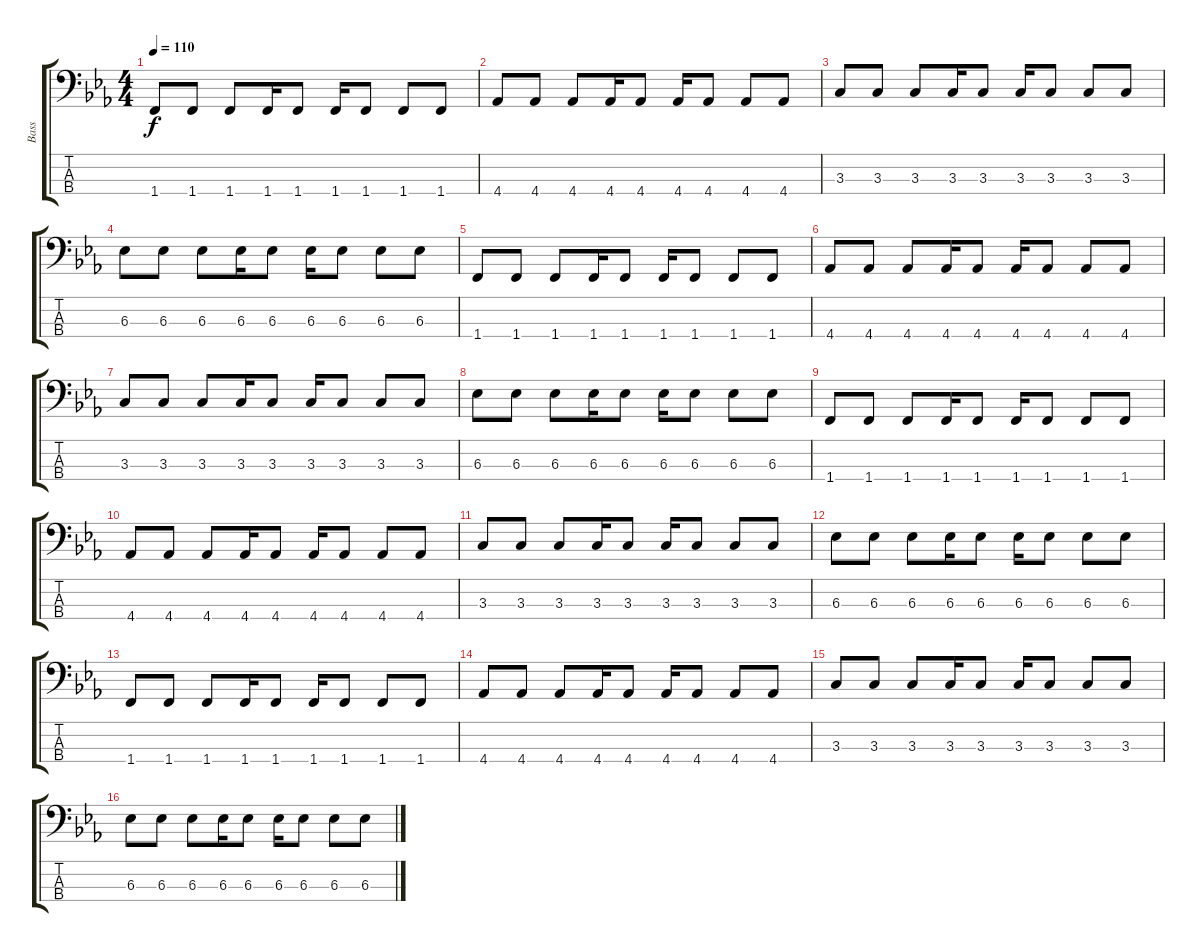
\track ("Bass" "Bass") {instrument acousticbass}
\staff {score tabs}
\tuning (G2 D2 A1 E1) {hide}
\ts (4 4)
\tempo 110
\clef f4
\ks eb
1.4.8{dy f} 1.4.8 1.4.8 1.4.16 1.4.8 1.4.16 1.4.8 1.4.8 1.4.8 |
4.4.8 4.4.8 4.4.8 4.4.16 4.4.8 4.4.16 4.4.8 4.4.8 4.4.8 |
3.3.8 3.3.8 3.3.8 3.3.16 3.3.8 3.3.16 3.3.8 3.3.8 3.3.8 |
6.3.8 6.3.8 6.3.8 6.3.16 6.3.8 6.3.16 6.3.8 6.3.8 6.3.8 |
1.4.8 1.4.8 1.4.8 1.4.16 1.4.8 1.4.16 1.4.8 1.4.8 1.4.8 |
4.4.8 4.4.8 4.4.8 4.4.16 4.4.8 4.4.16 4.4.8 4.4.8 4.4.8 |
3.3.8 3.3.8 3.3.8 3.3.16 3.3.8 3.3.16 3.3.8 3.3.8 3.3.8 |
6.3.8 6.3.8 6.3.8 6.3.16 6.3.8 6.3.16 6.3.8 6.3.8 6.3.8 |
1.4.8 1.4.8 1.4.8 1.4.16 1.4.8 1.4.16 1.4.8 1.4.8 1.4.8 |
4.4.8 4.4.8 4.4.8 4.4.16 4.4.8 4.4.16 4.4.8 4.4.8 4.4.8 |
3.3.8 3.3.8 3.3.8 3.3.16 3.3.8 3.3.16 3.3.8 3.3.8 3.3.8 |
6.3.8 6.3.8 6.3.8 6.3.16 6.3.8 6.3.16 6.3.8 6.3.8 6.3.8 |
1.4.8 1.4.8 1.4.8 1.4.16 1.4.8 1.4.16 1.4.8 1.4.8 1.4.8 |
4.4.8 4.4.8 4.4.8 4.4.16 4.4.8 4.4.16 4.4.8 4.4.8 4.4.8 |
3.3.8 3.3.8 3.3.8 3.3.16 3.3.8 3.3.16 3.3.8 3.3.8 3.3.8 |
6.3.8 6.3.8 6.3.8 6.3.16 6.3.8 6.3.16 6.3.8 6.3.8 6.3.8
